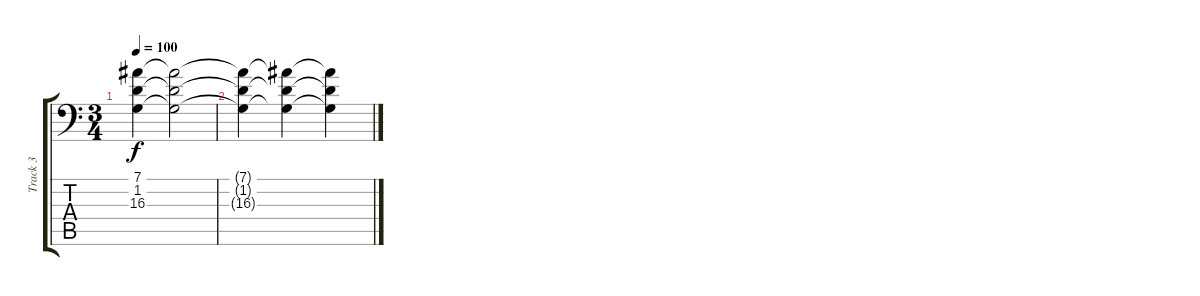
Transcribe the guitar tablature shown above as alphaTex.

\track ("Track 3" "Track 3") {instrument stringensemble2}
\staff {score tabs}
\tuning (Eb4 Db4 Eb2 Bb1 F1 C1) {hide}
\ts (3 4)
\tempo 100
\clef f4
\ks c
(7.1 1.2 16.3).4{dy f} (7.1{t} 1.2{t} 16.3{t}).2 |
(7.1{t} 1.2{t} 16.3{t}).4 (7.1{t} 1.2{t} 16.3{t}).4 (7.1{t} 1.2{t} 16.3{t}).4
